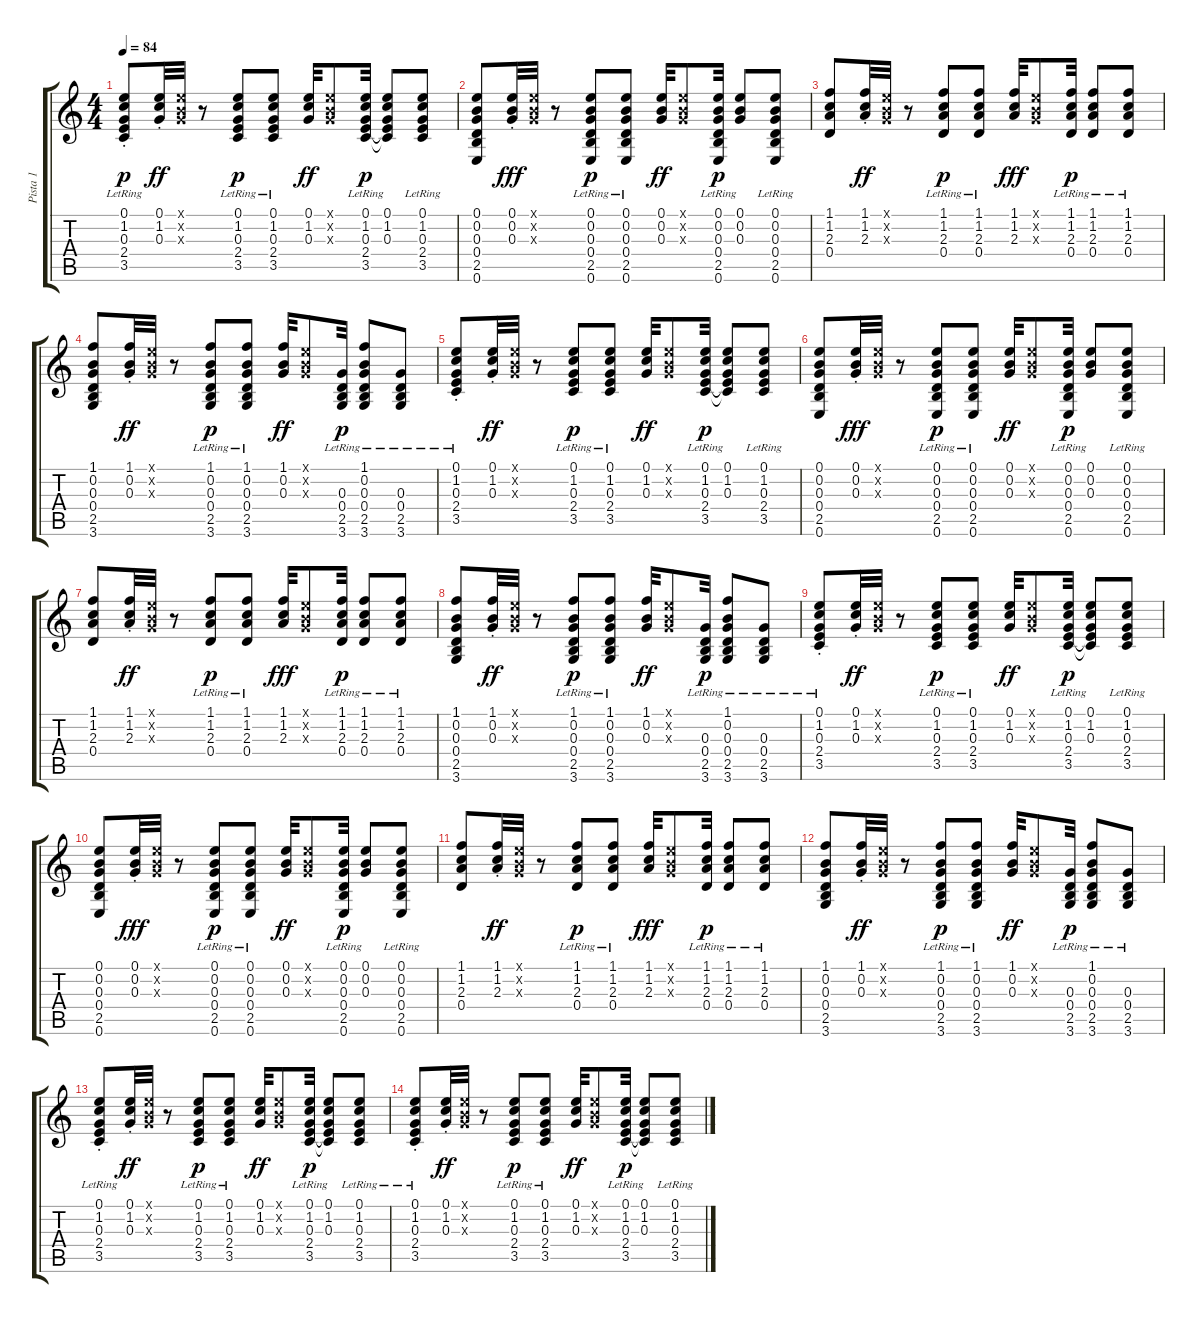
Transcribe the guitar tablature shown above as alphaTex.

\track ("Pista 1" "Pista 1") {instrument acousticguitarsteel}
\staff {score tabs}
\tuning (E4 B3 G3 D3 A2 E2) {hide}
\ts (4 4)
\tempo 84
\clef g2
\ks c
(0.1{st} 1.2 0.3{st} 2.4{st lr} 3.5{st}).8{dy p} (0.1{st} 1.2{st} 0.3{st}).32{dy ff} (0.1{x} 0.2{x} 0.3{x}).32 r.8 (0.1 1.2 0.3 2.4{lr} 3.5).8{dy p} (0.1 1.2 0.3 2.4{lr} 3.5).8 (0.1 1.2 0.3).32{dy ff} (0.1{x} 0.2{x} 0.3{x}).8 (0.1 1.2 0.3 2.4{lr} 3.5).32{dy p} (0.1 1.2 0.3 2.4{t} 3.5{t}).8 (0.1 1.2 0.3 2.4{lr} 3.5).8 |
(0.1 0.2 0.3 0.4 2.5 0.6).8 (0.1{st} 0.2{st} 0.3{st}).32{dy fff} (0.1{x} 0.2{x} 0.3{x}).32 r.8 (0.1 0.2 0.3 0.4{lr} 2.5 0.6).8{dy p} (0.1 0.2 0.3 0.4{lr} 2.5 0.6).8 (0.1 0.2 0.3).32{dy ff} (0.1{x} 0.2{x} 0.3{x}).8 (0.1 0.2 0.3 0.4{lr} 2.5 0.6).32{dy p} (0.1 0.2 0.3).8 (0.1 0.2 0.3 0.4{lr} 2.5 0.6).8 |
(1.1 1.2 2.3 0.4).8 (1.1{st} 1.2{st} 2.3{st}).32{dy ff} (0.1{x} 0.2{x} 0.3{x}).32 r.8 (1.1 1.2 2.3 0.4{lr}).8{dy p} (1.1 1.2 2.3 0.4{lr}).8 (1.1 1.2 2.3).32{dy fff} (0.1{x} 0.2{x} 0.3{x}).8 (1.1 1.2 2.3 0.4{lr}).32{dy p} (1.1 1.2 2.3 0.4{lr}).8 (1.1 1.2 2.3 0.4{lr}).8 |
(1.1 0.2 0.3 0.4 2.5 3.6).8 (1.1{st} 0.2{st} 0.3{st}).32{dy ff} (0.1{x} 0.2{x} 0.3{x}).32 r.8 (1.1 0.2 0.3 0.4{lr} 2.5 3.6).8{dy p} (1.1 0.2 0.3 0.4{lr} 2.5 3.6).8 (1.1 0.2 0.3).32{dy ff} (0.1{x} 0.2{x} 0.3{x}).8 (0.3 0.4{lr} 2.5 3.6).32{dy p} (1.1 0.2 0.3 0.4{lr} 2.5 3.6).8 (0.3 0.4{lr} 2.5 3.6).8 |
(0.1{st} 1.2 0.3{st} 2.4{st lr} 3.5{st}).8 (0.1{st} 1.2{st} 0.3{st}).32{dy ff} (0.1{x} 0.2{x} 0.3{x}).32 r.8 (0.1 1.2 0.3 2.4{lr} 3.5).8{dy p} (0.1 1.2 0.3 2.4{lr} 3.5).8 (0.1 1.2 0.3).32{dy ff} (0.1{x} 0.2{x} 0.3{x}).8 (0.1 1.2 0.3 2.4{lr} 3.5).32{dy p} (0.1 1.2 0.3 2.4{t} 3.5{t}).8 (0.1 1.2 0.3 2.4{lr} 3.5).8 |
(0.1 0.2 0.3 0.4 2.5 0.6).8 (0.1{st} 0.2{st} 0.3{st}).32{dy fff} (0.1{x} 0.2{x} 0.3{x}).32 r.8 (0.1 0.2 0.3 0.4{lr} 2.5 0.6).8{dy p} (0.1 0.2 0.3 0.4{lr} 2.5 0.6).8 (0.1 0.2 0.3).32{dy ff} (0.1{x} 0.2{x} 0.3{x}).8 (0.1 0.2 0.3 0.4{lr} 2.5 0.6).32{dy p} (0.1 0.2 0.3).8 (0.1 0.2 0.3 0.4{lr} 2.5 0.6).8 |
(1.1 1.2 2.3 0.4).8 (1.1{st} 1.2{st} 2.3{st}).32{dy ff} (0.1{x} 0.2{x} 0.3{x}).32 r.8 (1.1 1.2 2.3 0.4{lr}).8{dy p} (1.1 1.2 2.3 0.4{lr}).8 (1.1 1.2 2.3).32{dy fff} (0.1{x} 0.2{x} 0.3{x}).8 (1.1 1.2 2.3 0.4{lr}).32{dy p} (1.1 1.2 2.3 0.4{lr}).8 (1.1 1.2 2.3 0.4{lr}).8 |
(1.1 0.2 0.3 0.4 2.5 3.6).8 (1.1{st} 0.2{st} 0.3{st}).32{dy ff} (0.1{x} 0.2{x} 0.3{x}).32 r.8 (1.1 0.2 0.3 0.4{lr} 2.5 3.6).8{dy p} (1.1 0.2 0.3 0.4{lr} 2.5 3.6).8 (1.1 0.2 0.3).32{dy ff} (0.1{x} 0.2{x} 0.3{x}).8 (0.3 0.4{lr} 2.5 3.6).32{dy p} (1.1 0.2 0.3 0.4{lr} 2.5 3.6).8 (0.3 0.4{lr} 2.5 3.6).8 |
(0.1{st} 1.2 0.3{st} 2.4{st lr} 3.5{st}).8 (0.1{st} 1.2{st} 0.3{st}).32{dy ff} (0.1{x} 0.2{x} 0.3{x}).32 r.8 (0.1 1.2 0.3 2.4{lr} 3.5).8{dy p} (0.1 1.2 0.3 2.4{lr} 3.5).8 (0.1 1.2 0.3).32{dy ff} (0.1{x} 0.2{x} 0.3{x}).8 (0.1 1.2 0.3 2.4{lr} 3.5).32{dy p} (0.1 1.2 0.3 2.4{t} 3.5{t}).8 (0.1 1.2 0.3 2.4{lr} 3.5).8 |
(0.1 0.2 0.3 0.4 2.5 0.6).8 (0.1{st} 0.2{st} 0.3{st}).32{dy fff} (0.1{x} 0.2{x} 0.3{x}).32 r.8 (0.1 0.2 0.3 0.4{lr} 2.5 0.6).8{dy p} (0.1 0.2 0.3 0.4{lr} 2.5 0.6).8 (0.1 0.2 0.3).32{dy ff} (0.1{x} 0.2{x} 0.3{x}).8 (0.1 0.2 0.3 0.4{lr} 2.5 0.6).32{dy p} (0.1 0.2 0.3).8 (0.1 0.2 0.3 0.4{lr} 2.5 0.6).8 |
(1.1 1.2 2.3 0.4).8 (1.1{st} 1.2{st} 2.3{st}).32{dy ff} (0.1{x} 0.2{x} 0.3{x}).32 r.8 (1.1 1.2 2.3 0.4{lr}).8{dy p} (1.1 1.2 2.3 0.4{lr}).8 (1.1 1.2 2.3).32{dy fff} (0.1{x} 0.2{x} 0.3{x}).8 (1.1 1.2 2.3 0.4{lr}).32{dy p} (1.1 1.2 2.3 0.4{lr}).8 (1.1 1.2 2.3 0.4{lr}).8 |
(1.1 0.2 0.3 0.4 2.5 3.6).8 (1.1{st} 0.2{st} 0.3{st}).32{dy ff} (0.1{x} 0.2{x} 0.3{x}).32 r.8 (1.1 0.2 0.3 0.4{lr} 2.5 3.6).8{dy p} (1.1 0.2 0.3 0.4{lr} 2.5 3.6).8 (1.1 0.2 0.3).32{dy ff} (0.1{x} 0.2{x} 0.3{x}).8 (0.3 0.4{lr} 2.5 3.6).32{dy p} (1.1 0.2 0.3 0.4{lr} 2.5 3.6).8 (0.3 0.4{lr} 2.5 3.6).8 |
(0.1{st} 1.2 0.3{st} 2.4{st lr} 3.5{st}).8 (0.1{st} 1.2{st} 0.3{st}).32{dy ff} (0.1{x} 0.2{x} 0.3{x}).32 r.8 (0.1 1.2 0.3 2.4{lr} 3.5).8{dy p} (0.1 1.2 0.3 2.4{lr} 3.5).8 (0.1 1.2 0.3).32{dy ff} (0.1{x} 0.2{x} 0.3{x}).8 (0.1 1.2 0.3 2.4{lr} 3.5).32{dy p} (0.1 1.2 0.3 2.4{t} 3.5{t}).8 (0.1 1.2 0.3 2.4{lr} 3.5).8 |
(0.1{st} 1.2 0.3{st} 2.4{st lr} 3.5{st}).8 (0.1{st} 1.2{st} 0.3{st}).32{dy ff} (0.1{x} 0.2{x} 0.3{x}).32 r.8 (0.1 1.2 0.3 2.4{lr} 3.5).8{dy p} (0.1 1.2 0.3 2.4{lr} 3.5).8 (0.1 1.2 0.3).32{dy ff} (0.1{x} 0.2{x} 0.3{x}).8 (0.1 1.2 0.3 2.4{lr} 3.5).32{dy p} (0.1 1.2 0.3 2.4{t} 3.5{t}).8 (0.1 1.2 0.3 2.4{lr} 3.5).8
